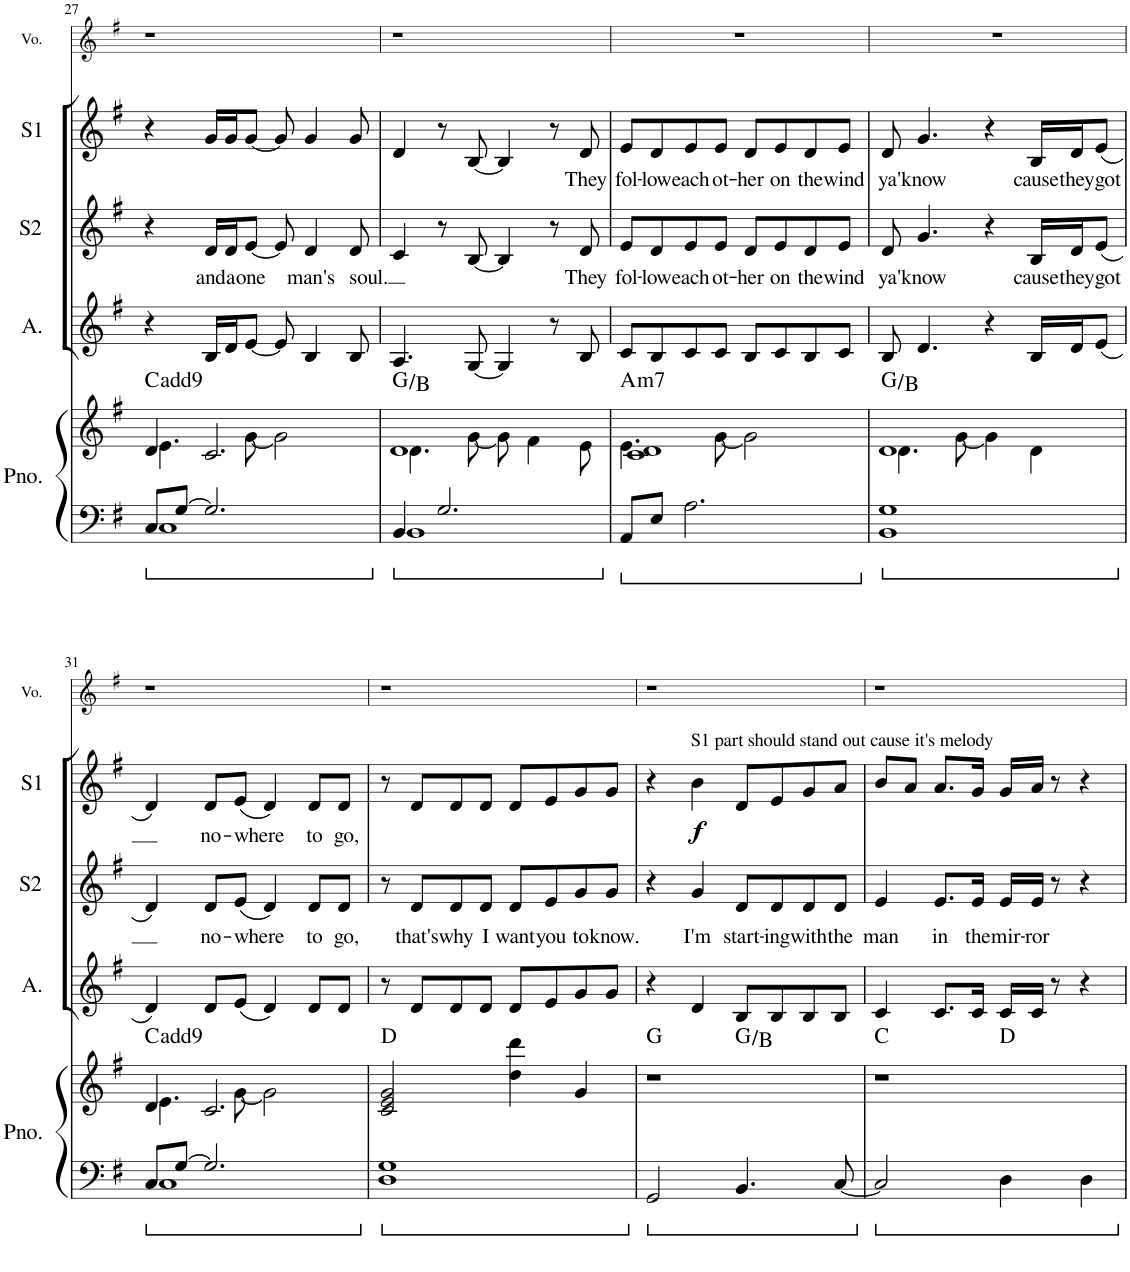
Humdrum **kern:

**kern	**kern	**harte	**kern	**kern	**text	**kern	**text	**dynam	**kern
*part5	*part5	*part5	*part4	*part3	*part3	*part2	*part2	*part2	*part1
*staff6	*staff5	*	*staff4	*staff3	*staff3	*staff2	*staff2	*staff2	*staff1
*I"Piano	*	*	*I"Alto	*I"Soprano 2	*	*I"Soprano 1	*	*	*I"Voice
*I'Pno.	*	*	*I'A.	*I'S2	*	*I'S1	*	*	*I'Vo.
!!LO:PB:g=z
*clefF4	*clefG2	*	*clefG2	*clefG2	*	*clefG2	*	*	*clefG2
*	*	*	*Trd1c2	*	*	*	*	*	*
*k[f#]	*k[f#]	*	*k[f#]	*k[f#]	*	*k[f#]	*	*	*k[f#]
*G:	*G:	*	*G:	*G:	*	*G:	*	*	*G:
*M4/4	*M4/4	*	*M4/4	*M4/4	*	*M4/4	*	*	*M4/4
=27	=27	=27	=27	=27	=27	=27	=27	=27	=27
*^	*^	*	*	*	*	*	*	*	*
8C/L	1C	4d/	4.e\	C:maj(9)	4r	4r	.	4r	.	.	1r
[8G/J	.	.	.	.	.	.	.	.	.	.	.
!	!	!	!	!	!	!	!LO:LY:b	!	!	!	!
2.G/]	.	2.c/	.	.	16B/LL	16d/LL	and	16g/LL	.	.	.
!	!	!	!	!	!	!	!LO:LY:b	!	!	!	!
.	.	.	.	.	16d/J	16d/J	a	16g/J	.	.	.
!	!	!	!	!	!	!	!LO:LY:b	!	!	!	!
.	.	.	[8g\	.	[8e/J	[8e/J	one	[8g/J	.	.	.
.	.	.	2g\]	.	8e/]	8e/]	.	8g/]	.	.	.
!	!	!	!	!	!	!	!LO:LY:b	!	!	!	!
.	.	.	.	.	4B/	4d/	man's	4g/	.	.	.
!	!	!	!	!	!	!	!LO:LY:b	!	!	!	!
.	.	.	.	.	8B/	8d/	soul.	8g/	.	.	.
=28	=28	=28	=28	=28	=28	=28	=28	=28	=28	=28	=28
4BB/	1BB	1d	4.d\	G:maj/3	4.A/	4c/	.	4d/	.	.	1r
2.G/	.	.	.	.	.	8r	.	8r	.	.	.
.	.	.	[8g\	.	[8G/	[8B/	.	[8B/	.	.	.
.	.	.	8g\]	.	4G/]	4B/]	.	4B/]	.	.	.
.	.	.	4f#\	.	.	.	.	.	.	.	.
.	.	.	.	.	8r	8r	.	8r	.	.	.
!	!	!	!	!	!	!	!LO:LY:b	!	!LO:LY:b	!	!
.	.	.	8e\	.	8B/	8d/	They	8d/	They	.	.
*v	*v	*	*	*	*	*	*	*	*	*	*
=29	=29	=29	=29	=29	=29	=29	=29	=29	=29	=29
!	!	!	!LO:H:kt=m7	!	!	!LO:LY:b	!	!LO:LY:b	!	!
8AA/L	1c 1d	4.e\	A:min7	8c/L	8e/L	fol-	8e/L	fol-	.	1r
!	!	!	!	!	!	!LO:LY:b	!	!LO:LY:b	!	!
8E/J	.	.	.	8B/	8d/	-low	8d/	-low	.	.
!	!	!	!	!	!	!LO:LY:b	!	!LO:LY:b	!	!
2.A\	.	.	.	8c/	8e/	each	8e/	each	.	.
!	!	!	!	!	!	!LO:LY:b	!	!LO:LY:b	!	!
.	.	[8g\	.	8c/J	8e/J	ot-	8e/J	ot-	.	.
!	!	!	!	!	!	!LO:LY:b	!	!LO:LY:b	!	!
.	.	2g\]	.	8B/L	8d/L	-her	8d/L	-her	.	.
!	!	!	!	!	!	!LO:LY:b	!	!LO:LY:b	!	!
.	.	.	.	8c/	8e/	on	8e/	on	.	.
!	!	!	!	!	!	!LO:LY:b	!	!LO:LY:b	!	!
.	.	.	.	8B/	8d/	the	8d/	the	.	.
!	!	!	!	!	!	!LO:LY:b	!	!LO:LY:b	!	!
.	.	.	.	8c/J	8e/J	wind	8e/J	wind	.	.
=30	=30	=30	=30	=30	=30	=30	=30	=30	=30	=30
!	!	!	!	!	!	!LO:LY:b	!	!LO:LY:b	!	!
1BB 1G	1d	4.d\	G:maj/3	8B/	8d/	ya'	8d/	ya'	.	1r
!	!	!	!	!	!	!LO:LY:b	!	!LO:LY:b	!	!
.	.	.	.	4.d/	4.g/	know	4.g/	know	.	.
.	.	[8g\	.	.	.	.	.	.	.	.
.	.	4g\]	.	4r	4r	.	4r	.	.	.
!	!	!	!	!	!	!LO:LY:b	!	!LO:LY:b	!	!
.	.	4d\	.	16B/LL	16B/LL	cause	16B/LL	cause	.	.
!	!	!	!	!	!	!LO:LY:b	!	!LO:LY:b	!	!
.	.	.	.	16d/J	16d/J	they	16d/J	they	.	.
!	!	!	!	!	!	!LO:LY:b	!	!LO:LY:b	!	!
.	.	.	.	(8e/J	(8e/J	got	(8e/J	got	.	.
!!LO:LB:g=z
=31	=31	=31	=31	=31	=31	=31	=31	=31	=31	=31
*^	*	*	*	*	*	*	*	*	*	*
8C/L	1C	4d/	4.e\	C:maj(9)	4d/)	4d/)	.	4d/)	.	.	1r
[8G/J	.	.	.	.	.	.	.	.	.	.	.
!	!	!	!	!	!	!	!LO:LY:b	!	!LO:LY:b	!	!
2.G/]	.	2.c/	.	.	8d/L	8d/L	no-	8d/L	no-	.	.
!	!	!	!	!	!	!	!LO:LY:b	!	!LO:LY:b	!	!
.	.	.	[8g\	.	(8e/J	(8e/J	-where	(8e/J	-where	.	.
.	.	.	2g\]	.	4d/)	4d/)	.	4d/)	.	.	.
!	!	!	!	!	!	!	!LO:LY:b	!	!LO:LY:b	!	!
.	.	.	.	.	8d/L	8d/L	to	8d/L	to	.	.
!	!	!	!	!	!	!	!LO:LY:b	!	!LO:LY:b	!	!
.	.	.	.	.	8d/J	8d/J	go,	8d/J	go,	.	.
*v	*v	*	*	*	*	*	*	*	*	*	*
*	*v	*v	*	*	*	*	*	*	*	*
=32	=32	=32	=32	=32	=32	=32	=32	=32	=32
1D 1G	2c/ 2e/ 2g/	D:maj	8r	8r	.	8r	.	.	1r
!	!	!	!	!	!LO:LY:b	!	!	!	!
.	.	.	8d/L	8d/L	that's	8d/L	.	.	.
!	!	!	!	!	!LO:LY:b	!	!	!	!
.	.	.	8d/	8d/	why	8d/	.	.	.
!	!	!	!	!	!LO:LY:b	!	!	!	!
.	.	.	8d/J	8d/J	I	8d/J	.	.	.
!	!	!	!	!	!LO:LY:b	!	!	!	!
.	4dd\ 4ddd\	.	8d/L	8d/L	want	8d/L	.	.	.
!	!	!	!	!	!LO:LY:b	!	!	!	!
.	.	.	8e/	8e/	you	8e/	.	.	.
!	!	!	!	!	!LO:LY:b	!	!	!	!
.	4g/	.	8g/	8g/	to	8g/	.	.	.
!	!	!	!	!	!LO:LY:b	!	!	!	!
.	.	.	8g/J	8g/J	know.	8g/J	.	.	.
=33	=33	=33	=33	=33	=33	=33	=33	=33	=33
*	*^	*	*	*	*	*	*	*	*
2GG/	1r	2ryy	G:maj	4r	4r	.	4r	.	.	1r
!	!	!	!	!	!	!	!LO:TX:a:t=S1 part should stand out cause it's melody	!	!	!
!	!	!	!	!	!	!LO:LY:b	!	!	!LO:DY:b	!
.	.	.	.	4d/	4g/	I'm	4b\	.	f	.
!	!	!	!	!	!	!LO:LY:b	!	!	!	!
4.BB/	.	2ryy	G:maj/3	8B/L	8d/L	start-	8d/L	.	.	.
!	!	!	!	!	!	!LO:LY:b	!	!	!	!
.	.	.	.	8B/	8d/	-ing	8e/	.	.	.
!	!	!	!	!	!	!LO:LY:b	!	!	!	!
.	.	.	.	8B/	8d/	with	8g/	.	.	.
!	!	!	!	!	!	!LO:LY:b	!	!	!	!
[8C/	.	.	.	8B/J	8d/J	the	8a/J	.	.	.
=34	=34	=34	=34	=34	=34	=34	=34	=34	=34	=34
!	!	!	!	!	!	!LO:LY:b	!	!	!	!
2C/]	1r	2ryy	C:maj	4c/	4e/	man	8b/L	.	.	1r
.	.	.	.	.	.	.	8a/J	.	.	.
!	!	!	!	!	!	!LO:LY:b	!	!	!	!
.	.	.	.	8.c/L	8.e/L	in	8.a/L	.	.	.
!	!	!	!	!	!	!LO:LY:b	!	!	!	!
.	.	.	.	16c/Jk	16e/Jk	the	16g/Jk	.	.	.
!	!	!	!	!	!	!LO:LY:b	!	!	!	!
4D\	.	2ryy	D:maj	16c/LL	16e/LL	mir-	16g/LL	.	.	.
!	!	!	!	!	!	!LO:LY:b	!	!	!	!
.	.	.	.	16c/JJ	16e/JJ	-ror	16a/JJ	.	.	.
.	.	.	.	8r	8r	.	8r	.	.	.
4D\	.	.	.	4r	4r	.	4r	.	.	.
*	*v	*v	*	*	*	*	*	*	*	*
=	=	=	=	=	=	=	=	=	=
*-	*-	*-	*-	*-	*-	*-	*-	*-	*-
